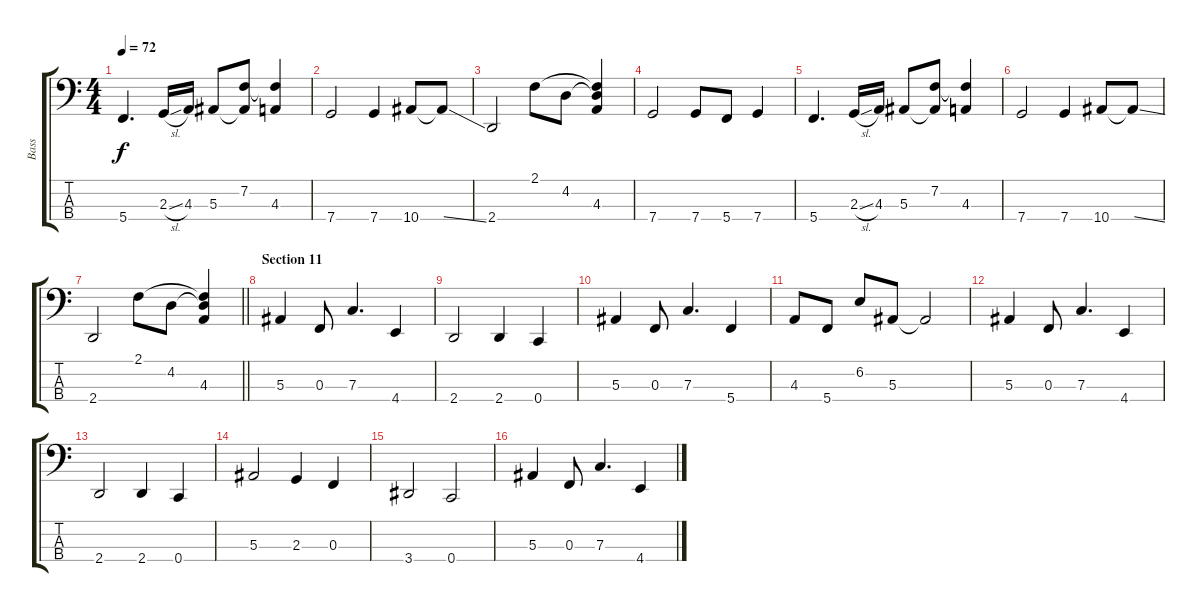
\track ("Bass" "Bass") {instrument electricbassfinger}
\staff {score tabs}
\tuning (Eb2 Bb1 F1 C1) {hide}
\ts (4 4)
\tempo 72
\clef f4
\ks c
5.4.4{d dy f} 2.3{sl}.16 4.3.16 5.3.8 (7.2 5.3{t}).8 (7.2{t} 4.3).4 |
7.4.2 7.4.4 10.4.8 10.4{ss t}.8 |
2.4.2 2.1.8 4.2.8 (2.1{t} 4.2{t} 4.3).4 |
7.4.2 7.4.8 5.4.8 7.4.4 |
5.4.4{d} 2.3{sl}.16 4.3.16 5.3.8 (7.2 5.3{t}).8 (7.2{t} 4.3).4 |
7.4.2 7.4.4 10.4.8 10.4{ss t}.8 |
\barLineRight lightlight
2.4.2 2.1.8 4.2.8 (2.1{t} 4.2{t} 4.3).4 |
\section ("" "Section 11")
5.3.4 0.3.8 7.3.4{d} 4.4.4 |
2.4.2 2.4.4 0.4.4 |
5.3.4 0.3.8 7.3.4{d} 5.4.4 |
4.3.8 5.4.8 6.2.8 5.3.8 5.3{t}.2 |
5.3.4 0.3.8 7.3.4{d} 4.4.4 |
2.4.2 2.4.4 0.4.4 |
5.3.2 2.3.4 0.3.4 |
3.4.2 0.4.2 |
5.3.4 0.3.8 7.3.4{d} 4.4.4
